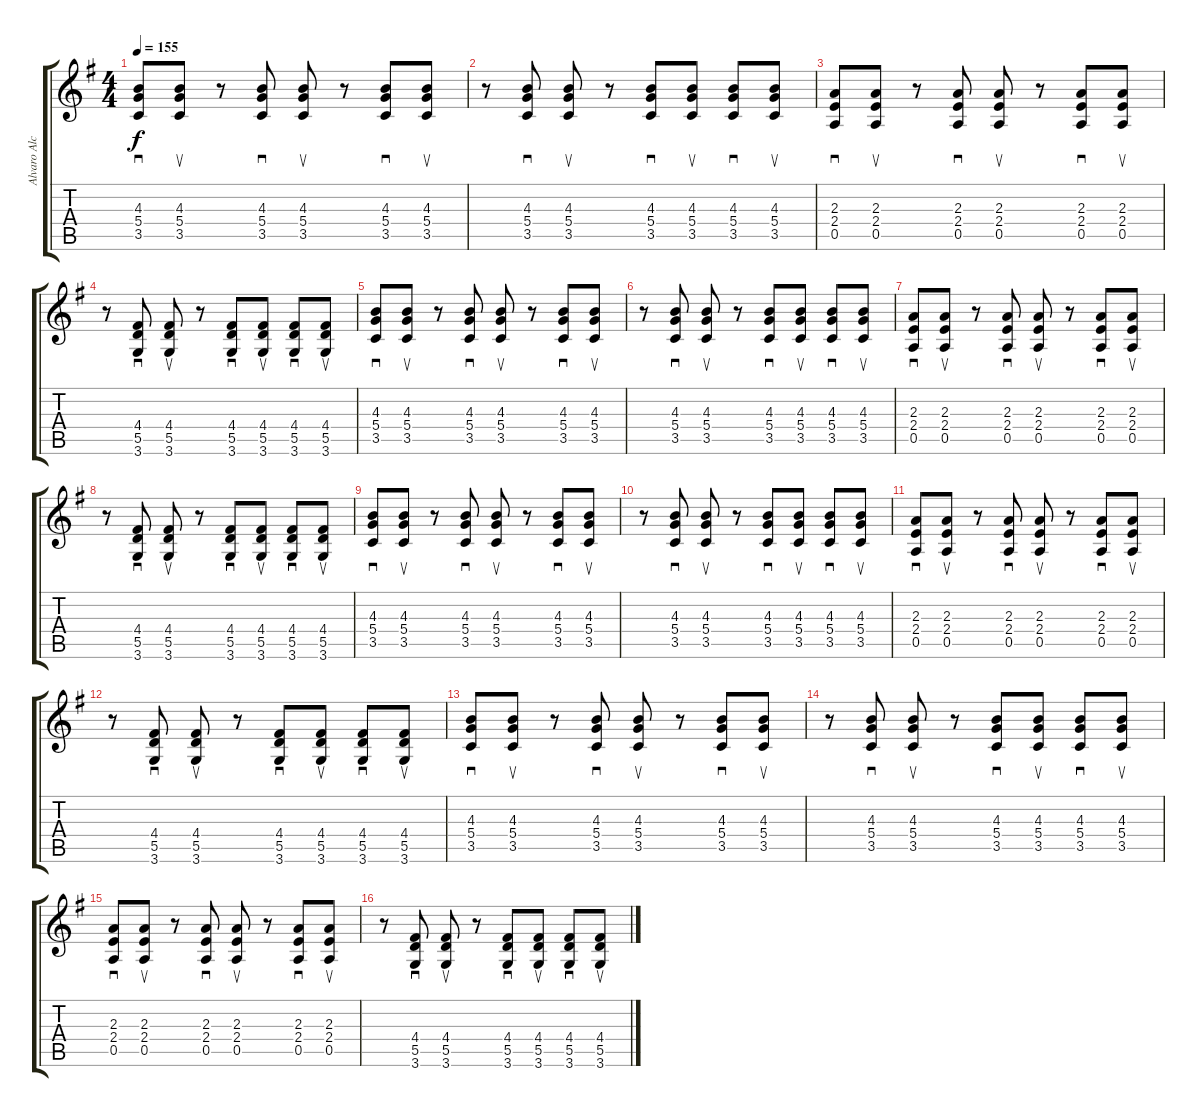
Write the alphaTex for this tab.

\track ("Alvaro Alcala (rhythm)" "Alvaro Alc") {instrument electricguitarmuted}
\staff {score tabs}
\tuning (E4 B3 G3 D3 A2 E2) {hide}
\ts (4 4)
\tempo 155
\clef g2
\ks g
(4.3 5.4 3.5).8{sd dy f} (4.3 5.4 3.5).8{su} r.8 (4.3 5.4 3.5).8{sd} (4.3 5.4 3.5).8{su} r.8 (4.3 5.4 3.5).8{sd} (4.3 5.4 3.5).8{su} |
r.8 (4.3 5.4 3.5).8{sd} (4.3 5.4 3.5).8{su} r.8 (4.3 5.4 3.5).8{sd} (4.3 5.4 3.5).8{su} (4.3 5.4 3.5).8{sd} (4.3 5.4 3.5).8{su} |
(2.3 2.4 0.5).8{sd} (2.3 2.4 0.5).8{su} r.8 (2.3 2.4 0.5).8{sd} (2.3 2.4 0.5).8{su} r.8 (2.3 2.4 0.5).8{sd} (2.3 2.4 0.5).8{su} |
r.8 (4.4 5.5 3.6).8{sd} (4.4 5.5 3.6).8{su} r.8 (4.4 5.5 3.6).8{sd} (4.4 5.5 3.6).8{su} (4.4 5.5 3.6).8{sd} (4.4 5.5 3.6).8{su} |
(4.3 5.4 3.5).8{sd} (4.3 5.4 3.5).8{su} r.8 (4.3 5.4 3.5).8{sd} (4.3 5.4 3.5).8{su} r.8 (4.3 5.4 3.5).8{sd} (4.3 5.4 3.5).8{su} |
r.8 (4.3 5.4 3.5).8{sd} (4.3 5.4 3.5).8{su} r.8 (4.3 5.4 3.5).8{sd} (4.3 5.4 3.5).8{su} (4.3 5.4 3.5).8{sd} (4.3 5.4 3.5).8{su} |
(2.3 2.4 0.5).8{sd} (2.3 2.4 0.5).8{su} r.8 (2.3 2.4 0.5).8{sd} (2.3 2.4 0.5).8{su} r.8 (2.3 2.4 0.5).8{sd} (2.3 2.4 0.5).8{su} |
r.8 (4.4 5.5 3.6).8{sd} (4.4 5.5 3.6).8{su} r.8 (4.4 5.5 3.6).8{sd} (4.4 5.5 3.6).8{su} (4.4 5.5 3.6).8{sd} (4.4 5.5 3.6).8{su} |
(4.3 5.4 3.5).8{sd} (4.3 5.4 3.5).8{su} r.8 (4.3 5.4 3.5).8{sd} (4.3 5.4 3.5).8{su} r.8 (4.3 5.4 3.5).8{sd} (4.3 5.4 3.5).8{su} |
r.8 (4.3 5.4 3.5).8{sd} (4.3 5.4 3.5).8{su} r.8 (4.3 5.4 3.5).8{sd} (4.3 5.4 3.5).8{su} (4.3 5.4 3.5).8{sd} (4.3 5.4 3.5).8{su} |
(2.3 2.4 0.5).8{sd} (2.3 2.4 0.5).8{su} r.8 (2.3 2.4 0.5).8{sd} (2.3 2.4 0.5).8{su} r.8 (2.3 2.4 0.5).8{sd} (2.3 2.4 0.5).8{su} |
r.8 (4.4 5.5 3.6).8{sd} (4.4 5.5 3.6).8{su} r.8 (4.4 5.5 3.6).8{sd} (4.4 5.5 3.6).8{su} (4.4 5.5 3.6).8{sd} (4.4 5.5 3.6).8{su} |
(4.3 5.4 3.5).8{sd} (4.3 5.4 3.5).8{su} r.8 (4.3 5.4 3.5).8{sd} (4.3 5.4 3.5).8{su} r.8 (4.3 5.4 3.5).8{sd} (4.3 5.4 3.5).8{su} |
r.8 (4.3 5.4 3.5).8{sd} (4.3 5.4 3.5).8{su} r.8 (4.3 5.4 3.5).8{sd} (4.3 5.4 3.5).8{su} (4.3 5.4 3.5).8{sd} (4.3 5.4 3.5).8{su} |
(2.3 2.4 0.5).8{sd} (2.3 2.4 0.5).8{su} r.8 (2.3 2.4 0.5).8{sd} (2.3 2.4 0.5).8{su} r.8 (2.3 2.4 0.5).8{sd} (2.3 2.4 0.5).8{su} |
r.8 (4.4 5.5 3.6).8{sd} (4.4 5.5 3.6).8{su} r.8 (4.4 5.5 3.6).8{sd} (4.4 5.5 3.6).8{su} (4.4 5.5 3.6).8{sd} (4.4 5.5 3.6).8{su}
